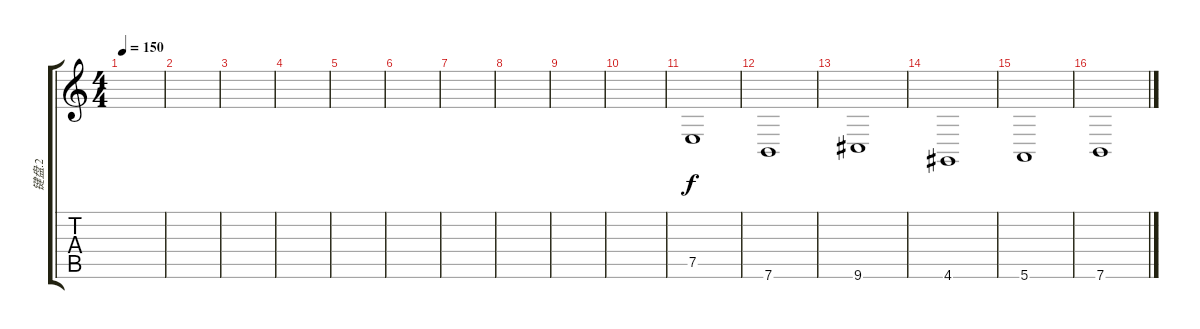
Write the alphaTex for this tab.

\track ("键盘.2" "键盘.2") {instrument stringensemble1}
\staff {score tabs}
\tuning (E4 B3 G3 D3 A2 E2) {hide}
\ts (4 4)
\tempo 150
\clef g2
\ks c
|
|
|
|
|
|
|
|
|
|
7.5.1 |
7.6.1 |
9.6.1 |
4.6.1 |
5.6.1 |
7.6.1
